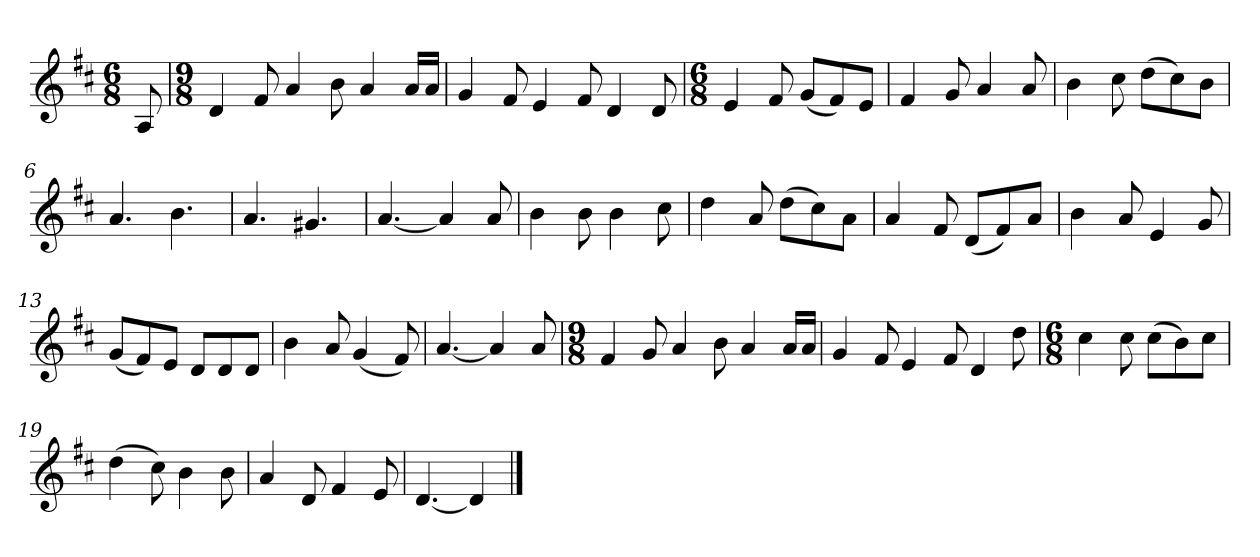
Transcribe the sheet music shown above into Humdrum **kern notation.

**kern
*part1
*staff1
*k[f#c#]
*M6/8
*MM120
=
8A
=1
*M9/8
4d
8f#
4a
8b
4a
16aLL
16aJJ
=2
4g
8f#
4e
8f#
4d
8d
=3
*M6/8
4e
8f#
(8gL
8f#)
8eJ
=4
4f#
8g
4a
8a
=5
4b
8cc#
(8ddL
8cc#)
8bJ
=6
4.a
4.b
=7
4.a
4.g#X
=8
[4.a
4a]
8a
=9
4b
8b
4b
8cc#
=10
4dd
8a
(8ddL
8cc#)
8aJ
=11
4a
8f#
(8dL
8f#)
8aJ
=12
4b
8a
4e
8g
=13
(8gL
8f#)
8eJ
8dL
8d
8dJ
=14
4b
8a
(4g
8f#)
=15
[4.a
4a]
8a
=16
*M9/8
4f#
8g
4a
8b
4a
16aLL
16aJJ
=17
4g
8f#
4e
8f#
4d
8dd
=18
*M6/8
4cc#
8cc#
(8cc#L
8b)
8cc#J
=19
(4dd
8cc#)
4b
8b
=20
4a
8d
4f#
8e
=21
[4.d
4d]
==
*-
